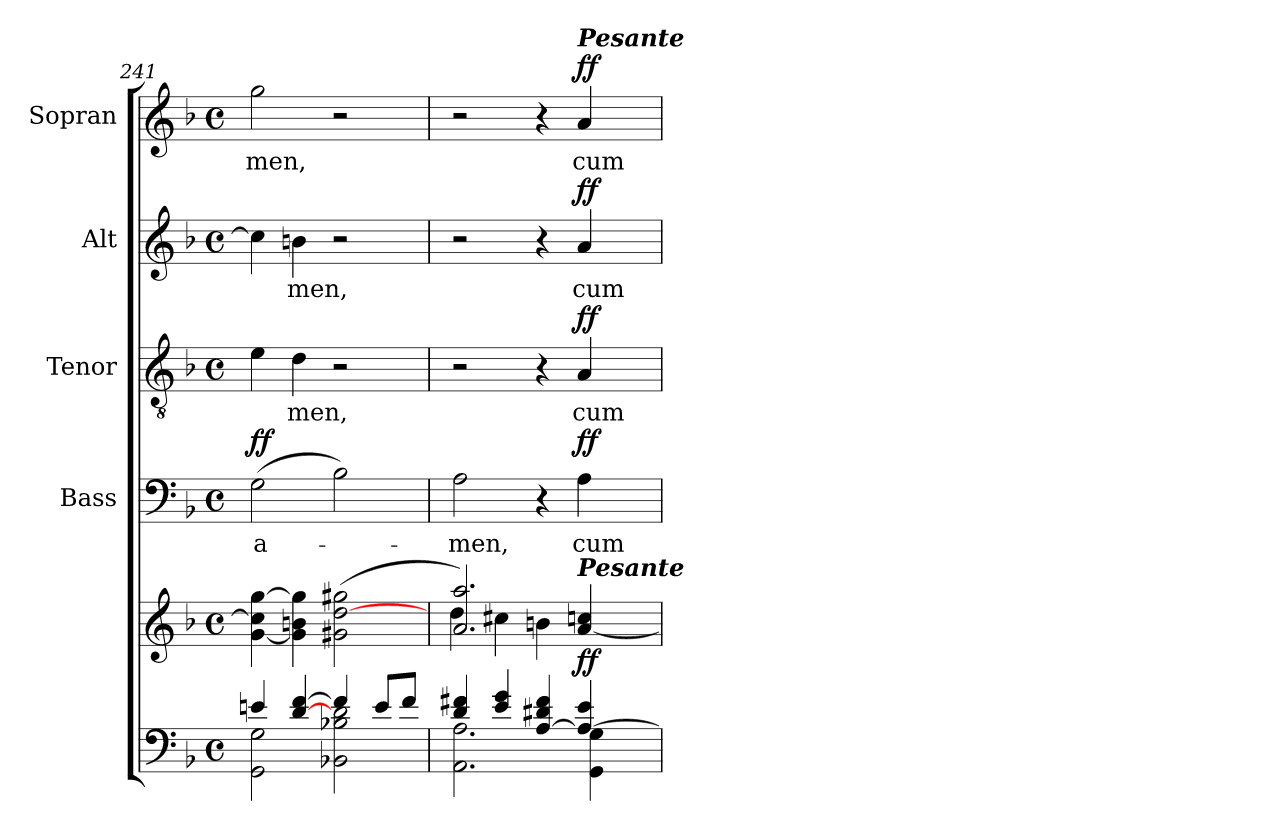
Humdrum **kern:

**kern	**kern	**dynam	**kern	**text	**dynam	**kern	**text	**dynam	**kern	**text	**dynam	**kern	**text	**dynam
*part5	*part5	*part5	*part4	*part4	*part4	*part3	*part3	*part3	*part2	*part2	*part2	*part1	*part1	*part1
*staff6	*staff5	*staff5/6	*staff4	*staff4	*staff4	*staff3	*staff3	*staff3	*staff2	*staff2	*staff2	*staff1	*staff1	*staff1
*	*	*	*I"Bass	*	*	*I"Tenor	*	*	*I"Alt	*	*	*I"Sopran	*	*
*	*	*	*I'B.	*	*	*I'T.	*	*	*I'A.	*	*	*I'S.	*	*
!!LO:PB:g=z
*clefF4	*clefG2	*	*clefF4	*	*	*clefGv2	*	*	*clefG2	*	*	*clefG2	*	*
*k[b-]	*k[b-]	*	*k[b-]	*	*	*k[b-]	*	*	*k[b-]	*	*	*k[b-]	*	*
*F:	*F:	*	*F:	*	*	*F:	*	*	*F:	*	*	*F:	*	*
*M4/4	*M4/4	*	*M4/4	*	*	*M4/4	*	*	*M4/4	*	*	*M4/4	*	*
*met(c)	*met(c)	*	*met(c)	*	*	*met(c)	*	*	*met(c)	*	*	*met(c)	*	*
=241	=241	=241	=241	=241	=241	=241	=241	=241	=241	=241	=241	=241	=241	=241
*^	*	*	*	*	*	*	*	*	*	*	*	*	*	*
!	!	!	!	!	!LO:LY:b	!LO:DY:a	!	!	!	!	!	!	!	!LO:LY:b	!
4en/	2GG\ 2G\	[4g\ 4cc\] [4gg\	.	(>2G\	a-	ff	4e\	.	.	4cc\]	.	.	2gg\	-men,	.
!	!	!	!	!	!	!	!	!LO:LY:b	!	!	!LO:LY:b	!	!	!	!
[>4d/ [>4f/	.	4g\] 4bn\ 4gg\]	.	.	.	.	4d\	-men,	.	4bn\	-men,	.	.	.	.
4f/]	2BB-X\ 2B-X\ 2d\	(>2g#X\ [2dd\ 2gg#X\	.	2B-\)	.	.	2r	.	.	2r	.	.	2r	.	.
8e/L	.	.	.	.	.	.	.	.	.	.	.	.	.	.	.
8f/J	.	.	.	.	.	.	.	.	.	.	.	.	.	.	.
=242	=242	=242	=242	=242	=242	=242	=242	=242	=242	=242	=242	=242	=242	=242	=242
*	*	*^	*	*	*	*	*	*	*	*	*	*	*	*	*
!	!	!	!	!	!	!LO:LY:b	!	!	!	!	!	!	!	!	!	!
4d/ 4f#X/	2.AA\ 2.A\	2.a/ 2.aa/)	4dd\	.	2A\	-men,	.	2r	.	.	2r	.	.	2r	.	.
4e/ 4g/	.	.	4cc#X\	.	.	.	.	.	.	.	.	.	.	.	.	.
[>4A/ 4d#X/ 4f#/	.	.	4bn\	.	4r	.	.	4r	.	.	4r	.	.	4r	.	.
!	!	!	!	!	!	!	!	!	!	!	!	!	!	!LO:TX:a:Bi:t=Pesante	!	!
!	!	!LO:TX:a:Bi:t=Pesante	!	!	!	!	!	!	!	!	!	!	!	!	!	!
!	!	!	!	!LO:DY:b	!	!LO:LY:b	!LO:DY:a	!	!LO:LY:b	!LO:DY:a	!	!LO:LY:b	!LO:DY:a	!	!LO:LY:b	!LO:DY:a
4A/_ 4e/	4GG\ 4G\	[<4a/ 4cc/	4ryy	ff	4A\	cum	ff	4A/	cum	ff	4a/	cum	ff	4a/	cum	ff
*v	*v	*	*	*	*	*	*	*	*	*	*	*	*	*	*	*
*	*v	*v	*	*	*	*	*	*	*	*	*	*	*	*	*
=	=	=	=	=	=	=	=	=	=	=	=	=	=	=
*-	*-	*-	*-	*-	*-	*-	*-	*-	*-	*-	*-	*-	*-	*-
